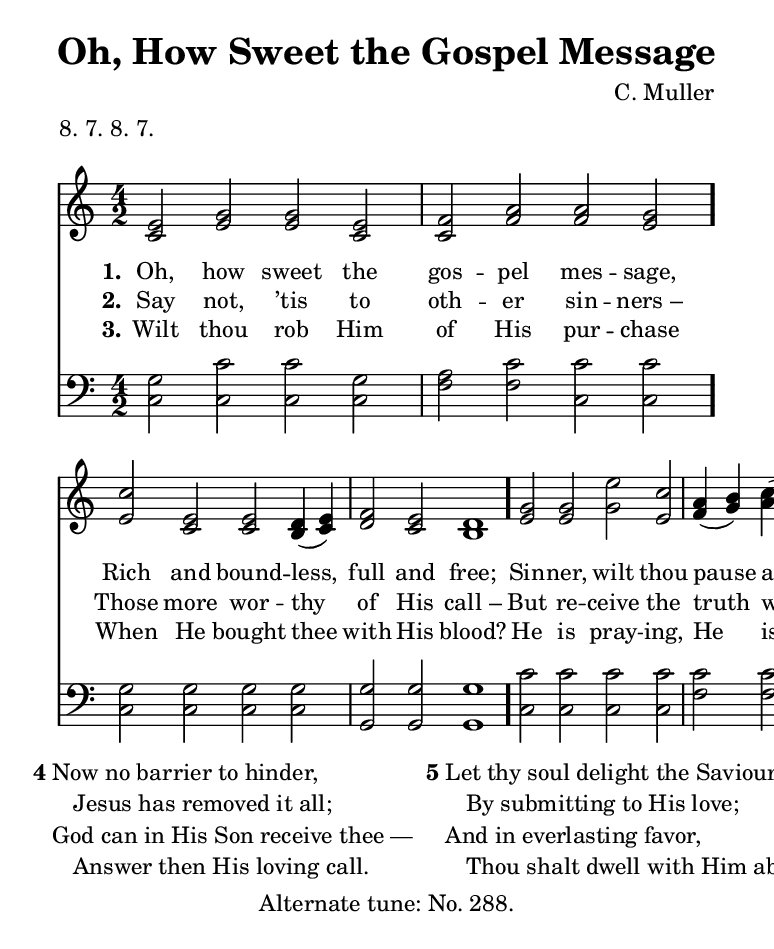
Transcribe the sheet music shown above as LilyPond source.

\include "common/global.ily"
\paper {
  \include "common/paper.ily"
  ragged-bottom = ##t
  system-count = 2
system-system-spacing.padding = 3
system-system-spacing.basic-distance = 3

}

\header{
  %gospel
  hymnnumber = "97"
  title = "Oh, How Sweet the Gospel Message"
  tunename = "Halle"
  meter = "8. 7. 8. 7."
  poet = ""
  composer = "C. Muller"
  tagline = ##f
}

% for fermata in MIDI
ta = { \tempo 2=80 }
tb = { \tempo 2=40 }

patternAA = { c2 }
patternAB = { c2 c2 c2 c2 | c4( c4) c4( c4) c2 c2 }

patternBA = { c2 c2 c2 c4( c4) | c2 c2 c1 }
patternBB = { c2 c2 c2 c2 | c2 c2 c1 }

global = {
  \include "common/overrides.ily"
  \override Staff.TimeSignature.style = #'numbered
  \time 4/2
  \override Score.MetronomeMark.transparent = ##t % hide all fermata changes too
  \ta
  \key c \major
  \autoBeamOff
}

notesSoprano = {
\global
\relative c' {

  \changePitch \patternAA { e g g e | f a a g }
  \changePitch \patternBA { c e, e d e | f e d }
  \changePitch \patternAB { g g e' c | a b c a a g }
  \changePitch \patternBB { g b c d | e d c }

  \bar "|."

}
}

notesAlto = {
\global
\relative e' {

  \changePitch \patternAA { c e e c | c f f e }
  \changePitch \patternBA { e c c b c | d c b }
  \changePitch \patternAB { e e g e | f g a f f e }
  \changePitch \patternBB { e f g a | g f e }

}
}

notesTenor = {
\global
\relative a {

  \changePitch \patternAA { g c c g | a c c c }
  \changePitch \patternBB { g g g g | g g g }
  \changePitch \patternAA { c c c c | c c c c }
  \changePitch \patternBB { g g g c | c b g }

}
}

notesBass = {
\global
\relative f {

  \changePitch \patternAA { c c c c | f f c c }
  \changePitch \patternBB { c c c c | g g g }
  \changePitch \patternAA { c c c c | f f c c }
  \changePitch \patternBB { c d e f | g g c, }

}
}

wordsA = \lyricmode {
\set stanza = "1."

Oh, how sweet the gos -- pel mes -- sage, \bar "."
Rich and bound -- less, full and free; \bar "." \eogbreak
Sin -- ner, wilt thou pause and lis -- ten? \bar "."
Je -- sus died, and died for thee. \bar "." \eogbreak

}

wordsB = \lyricmode {
\set stanza = "2."

Say not, ’tis to oth -- er sin -- ners_–
Those more wor -- thy of His call_–
But re -- ceive the truth with glad -- ness,
Je -- sus died, and died for all.

}

wordsC = \lyricmode {
\set stanza = "3."

Wilt thou rob Him of His pur -- chase
When He bought thee with His blood?
He is pray -- ing, He is plead -- ing,
Be ye rec -- on -- ciled to God.

}

wordsD = \markuplist {

\line { Now no barrier to hinder, }
\line { { \hspace #2 } Jesus has removed it all; }
\line { God can in His Son receive thee — }
\line { { \hspace #2 } Answer then His loving call. }

}

wordsE = \markuplist {

\line { Let thy soul delight the Saviour }
\line { { \hspace #2 } By submitting to His love; }
\line { And in everlasting favor, }
\line { { \hspace #2 } Thou shalt dwell with Him above. }

}

\score {
  \context ChoirStaff <<
    \context Staff = upper <<
      \set Staff.autoBeaming = ##f
      \set ChoirStaff.systemStartDelimiter = #'SystemStartBar
      \set ChoirStaff.printPartCombineTexts = ##f
      \partcombine #'(2 . 11) \notesSoprano \notesAlto
      \context NullVoice = sopranos { \voiceOne << \notesSoprano >> }
      \context Lyrics = one   \lyricsto sopranos \wordsA
      \context Lyrics = two   \lyricsto sopranos \wordsB
      \context Lyrics = three \lyricsto sopranos \wordsC
    >>
    \context Staff = men <<
      \set Staff.autoBeaming = ##f
      \clef bass
      \set ChoirStaff.printPartCombineTexts = ##f
      \partcombine #'(2 . 11) \notesTenor \notesBass
    >>
  >>
  \layout {
    \include "common/layout.ily"
  }
  #(cond ((ly:get-option 'eog-midi-permitted) #{ \midi{
    \include "common/midi.ily"
  } #}))
}

\markup { \vcenter \column {
  \vspace #0.5 % not enough space for \vspace #1
  \fill-line {
    \null
    \line{ \bold 4 \column { \wordsD } }
    \null
    \line{ \bold 5 \column { \wordsE } }
    \null
  }
  \vspace #0.5 % not enough space for \vspace #1
  \fill-line { \line { Alternate tune: No. 288. } }
} }

\version "2.19.49"  % necessary for upgrading to future LilyPond versions.

% vi:set et ts=2 sw=2 ai nocindent syntax=lilypond:
